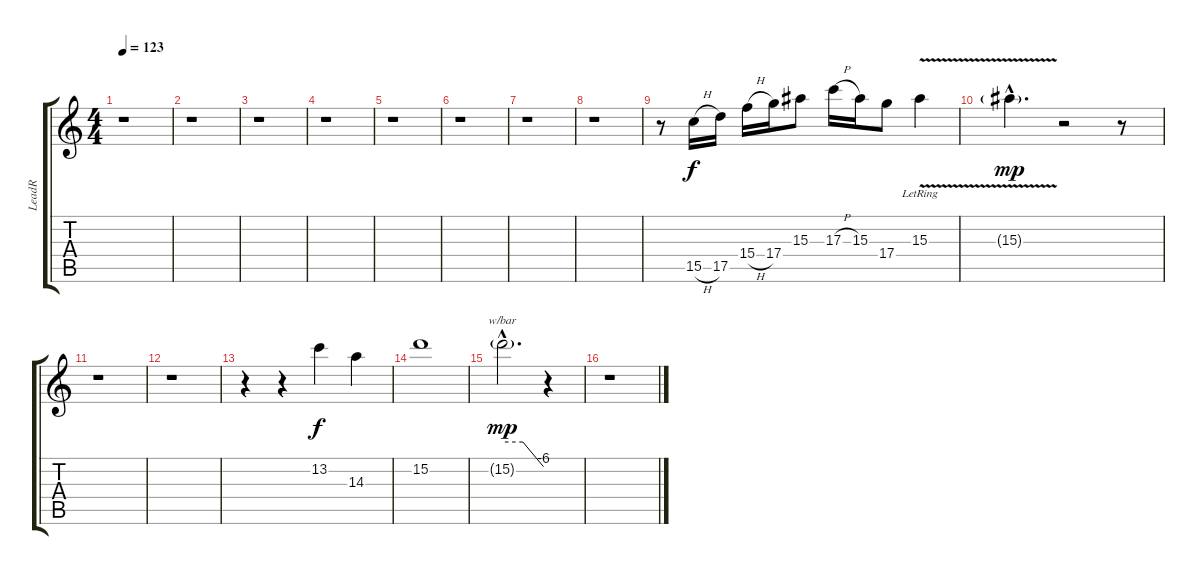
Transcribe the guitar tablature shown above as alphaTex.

\track ("LeadR" "LeadR") {instrument overdrivenguitar}
\staff {score tabs}
\tuning (E4 B3 G3 D3 A2 E2) {hide}
\ts (4 4)
\tempo 123
\clef g2
\ks c
r.1{dy f} |
r.1 |
r.1 |
r.1 |
r.1 |
r.1 |
r.1 |
r.1 |
r.8 15.5{h}.16 17.5.16 15.4{h}.16 17.4.16 15.3.8 17.3{h}.16 15.3.16 17.4.8 15.3{v lr}.4 |
15.3{v g hac}.4{d dy mp} r.2 r.8 |
r.1 |
r.1 |
r.4 r.4 13.2.4{dy f} 14.3.4 |
15.2.1 |
15.2{g hac}.2{d tbe (custom default 0 0 30 0 60 -24) dy mp} r.4 |
r.1
